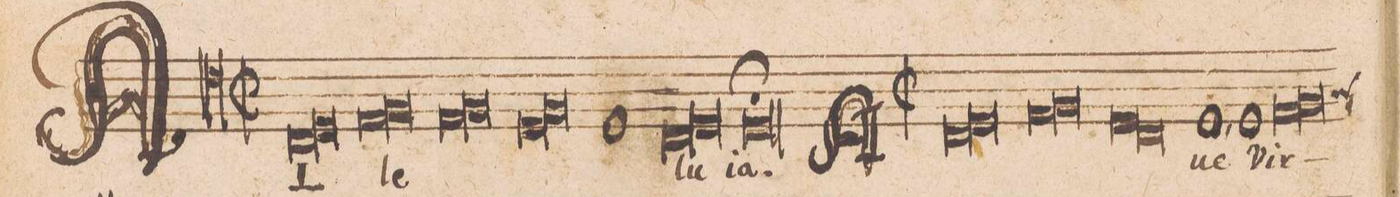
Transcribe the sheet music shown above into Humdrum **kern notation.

**kern	**text
*I"TENOR.	*
*clefC4	*
*k[]	*
*met(C|)	*
*M2/1	*
1C	AL-
1D	.
*Xlig	*
=2-	=2-
*lig	*
1E	-le-
1F	.
*Xlig	*
=3-	=3-
*lig	*
1E	.
1F	.
*Xlig	*
=4-	=4-
*lig	*
1D	.
1F	.
*Xlig	*
=5-	=5-
1D	.
*lig	*
1C	-lu-
=6-	=6-
1D	.
*Xlig	*
[yy1D	.
=7-	=7-
00Dl;>]	-ia.
=8-	=8-
=9||	=9||
*M2/1	*
*met(C|)	*
*lig	*
1C	A-
1D	.
*Xlig	*
=10-	=10-
*lig	*
1E	.
1F	.
*Xlig	*
=11-	=11-
*lig	*
1D	.
1C	.
*Xlig	*
=12-	=12-
1D,<	-ue
1D	Vir-
=13-	=13-
*lig	*
1E	.
*custos:G	*
1F	.
*Xlig	*
=14-	=14-
*-	*-
